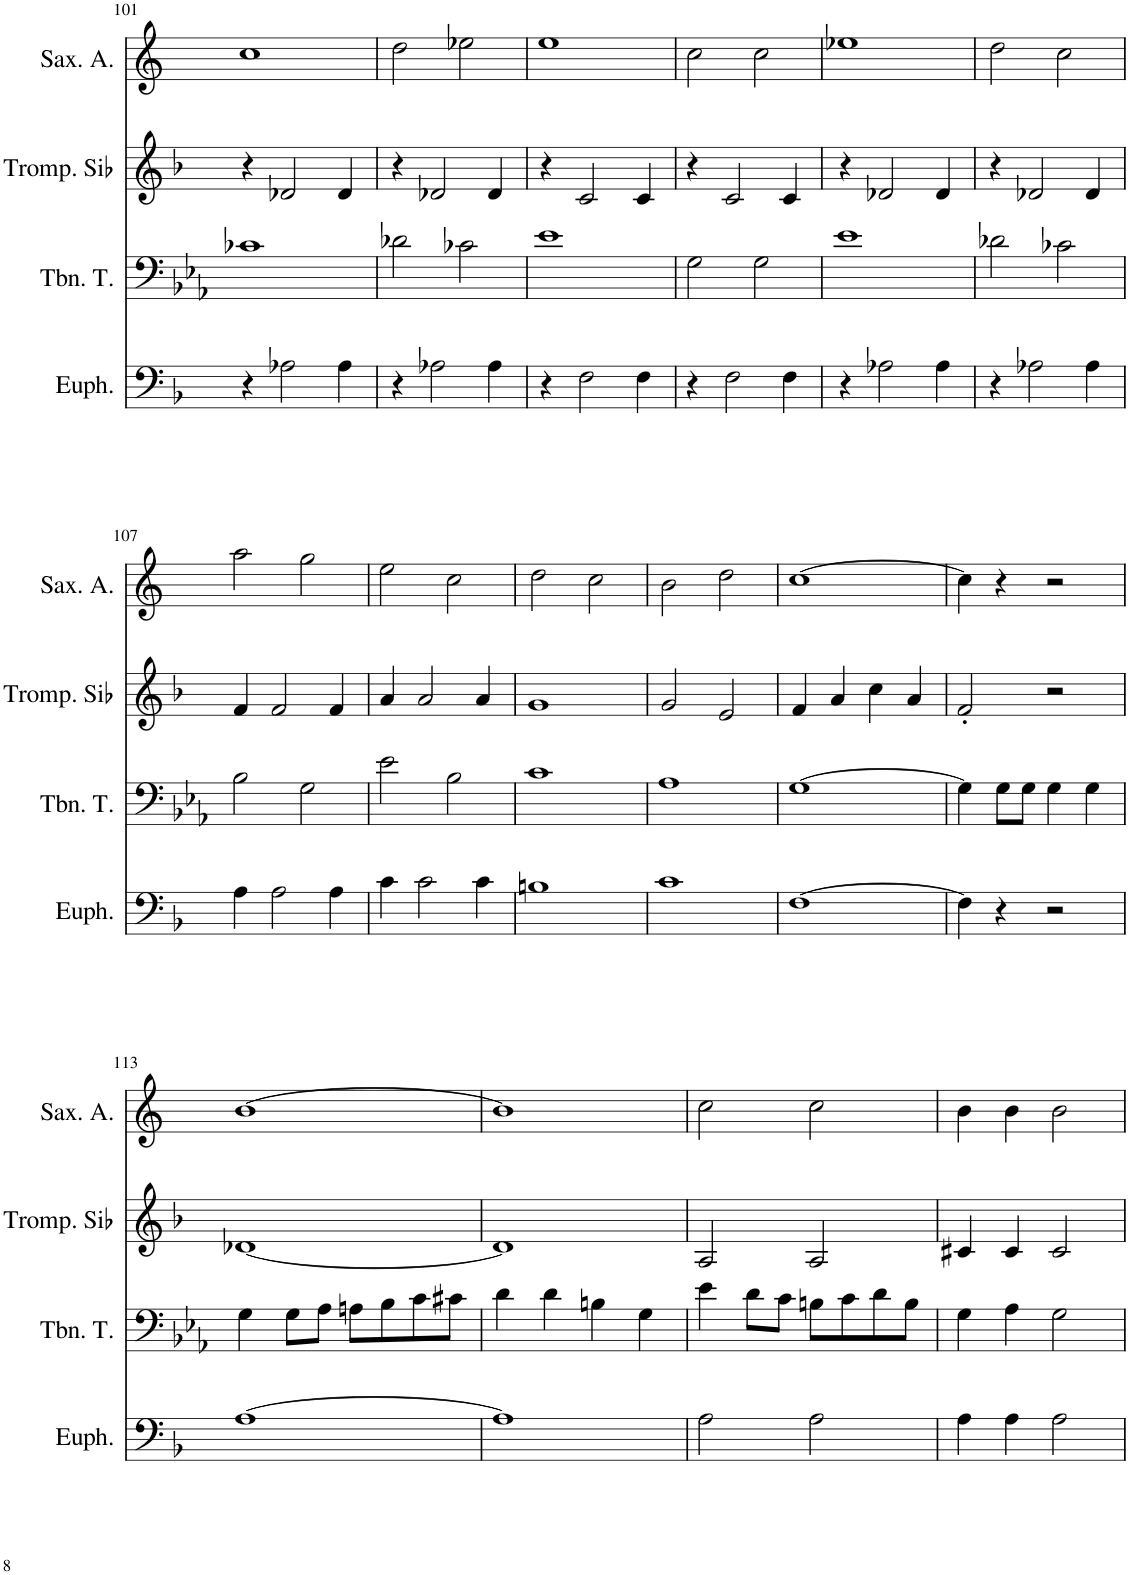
**kern	**kern	**kern	**kern
*part4	*part3	*part2	*part1
*staff4	*staff3	*staff2	*staff1
*I"Euphonium si b / suba	*I"Trombone Ténor	*I"Trompette en Sib	*I"Saxophone Alto
*I'Euph.	*I'Tbn. T.	*I'Tromp. Sib	*I'Sax. A.
!!LO:PB:g=z
*clefF4	*clefF4	*clefG2	*clefG2
*Trd1c2	*	*Trd1c2	*Trd5c9
*k[b-]	*k[b-e-a-]	*k[b-]	*k[]
*M2/2	*M2/2	*M2/2	*M2/2
=101	=101	=101	=101
4r	1c-X	4r	1cc
2A-X\	.	2d-X/	.
4A-\	.	4d-/	.
=102	=102	=102	=102
4r	2d-X\	4r	2dd\
2A-X\	.	2d-X/	.
.	2c-X\	.	2ee-X\
4A-\	.	4d-/	.
=103	=103	=103	=103
4r	1e-	4r	1ee
2F\	.	2c/	.
4F\	.	4c/	.
=104	=104	=104	=104
4r	2G\	4r	2cc\
2F\	.	2c/	.
.	2G\	.	2cc\
4F\	.	4c/	.
=105	=105	=105	=105
4r	1e-	4r	1ee-X
2A-X\	.	2d-X/	.
4A-\	.	4d-/	.
=106	=106	=106	=106
4r	2d-X\	4r	2dd\
2A-X\	.	2d-X/	.
.	2c-X\	.	2cc\
4A-\	.	4d-/	.
!!LO:LB:g=z
=107	=107	=107	=107
4A\	2B-\	4f/	2aa\
2A\	.	2f/	.
.	2G\	.	2gg\
4A\	.	4f/	.
=108	=108	=108	=108
4c\	2e-\	4a/	2ee\
2c\	.	2a/	.
.	2B-\	.	2cc\
4c\	.	4a/	.
=109	=109	=109	=109
1Bn	1c	1g	2dd\
.	.	.	2cc\
=110	=110	=110	=110
1c	1A-	2g/	2b\
.	.	2e/	2dd\
=111	=111	=111	=111
[1F	[1G	4f/	[1cc
.	.	4a/	.
.	.	4cc\	.
.	.	4a/	.
=112	=112	=112	=112
4F\]	4G\]	2f'/	4cc\]
4r	8G\L	.	4r
.	8G\J	.	.
2r	4G\	2r	2r
.	4G\	.	.
!!LO:LB:g=z
=113	=113	=113	=113
[1A	4G\	[1d-X	[1b
.	8G\L	.	.
.	8A-\J	.	.
.	8An\L	.	.
.	8B-\	.	.
.	8c\	.	.
.	8c#X\J	.	.
=114	=114	=114	=114
1A]	4d\	1d-]	1b]
.	4d\	.	.
.	4Bn\	.	.
.	4G\	.	.
=115	=115	=115	=115
2A\	4e-\	2A/	2cc\
.	8d\L	.	.
.	8c\J	.	.
2A\	8Bn\L	2A/	2cc\
.	8c\	.	.
.	8d\	.	.
.	8B\J	.	.
=116	=116	=116	=116
4A\	4G\	4c#X/	4b\
4A\	4A-\	4c#/	4b\
2A\	2G\	2c#/	2b\
=	=	=	=
*-	*-	*-	*-
